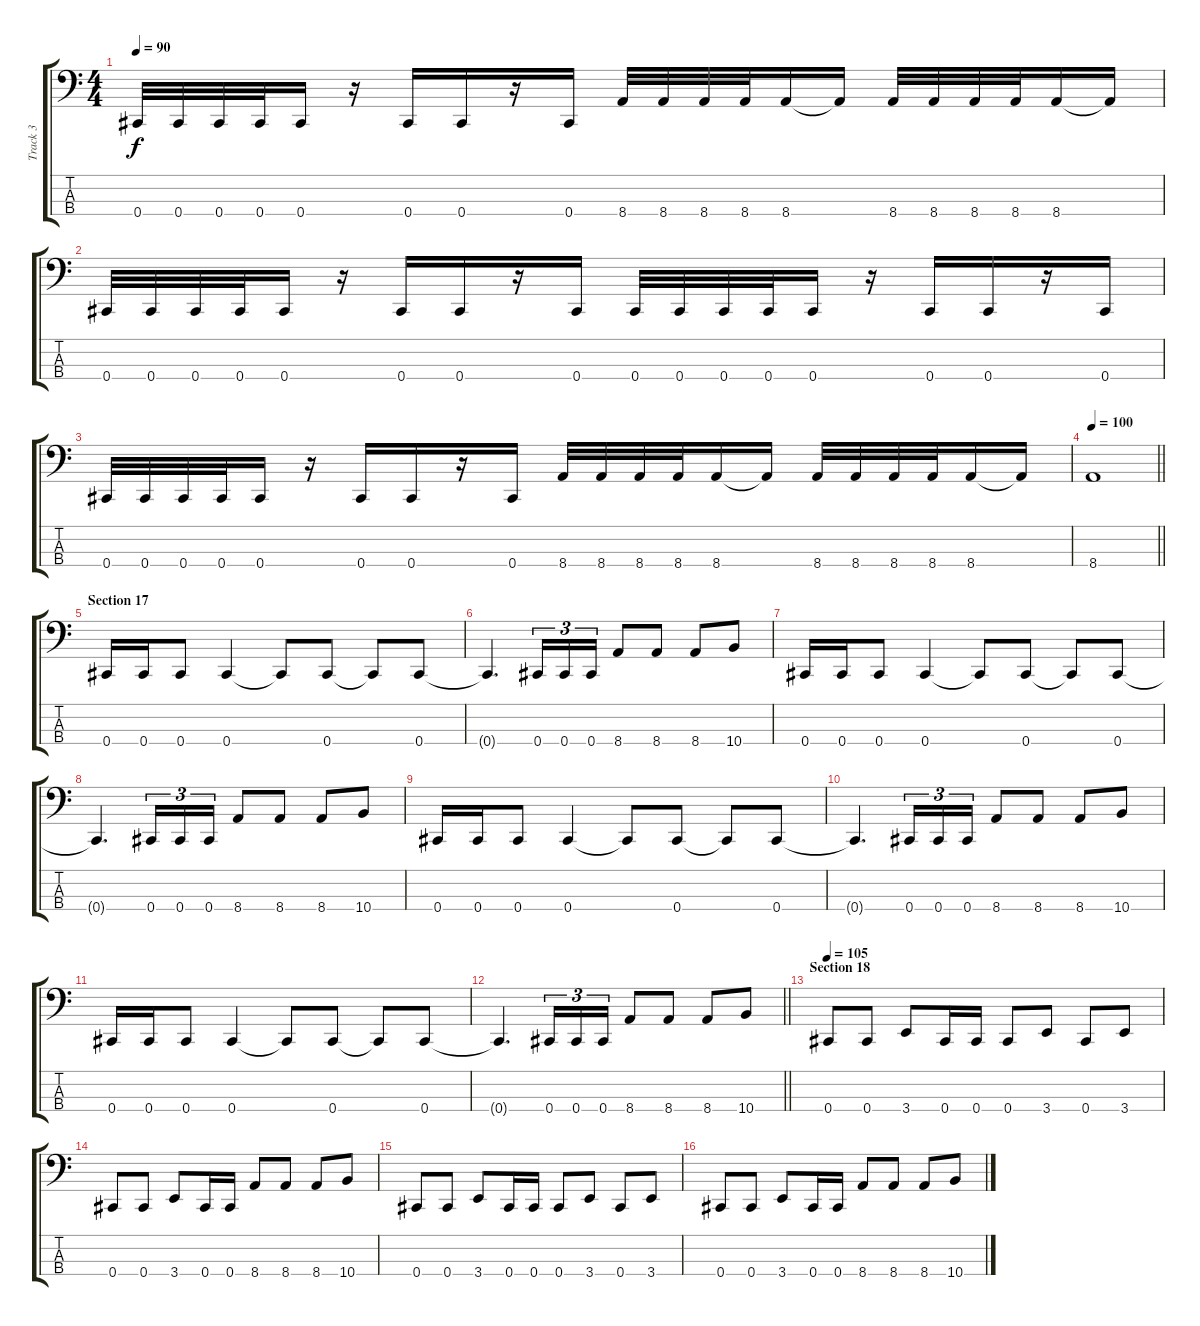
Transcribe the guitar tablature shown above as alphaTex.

\track ("Track 3" "Track 3") {instrument electricbasspick}
\staff {score tabs}
\tuning (Gb2 Db2 Ab1 Db1) {hide}
\ts (4 4)
\tempo 90
\clef f4
\ks c
0.4.32{dy f} 0.4.32 0.4.32 0.4.32 0.4.16 r.16 0.4.16 0.4.16 r.16 0.4.16 8.4.32 8.4.32 8.4.32 8.4.32 8.4.16 8.4{t}.16 8.4.32 8.4.32 8.4.32 8.4.32 8.4.16 8.4{t}.16 |
0.4.32 0.4.32 0.4.32 0.4.32 0.4.16 r.16 0.4.16 0.4.16 r.16 0.4.16 0.4.32 0.4.32 0.4.32 0.4.32 0.4.16 r.16 0.4.16 0.4.16 r.16 0.4.16 |
0.4.32 0.4.32 0.4.32 0.4.32 0.4.16 r.16 0.4.16 0.4.16 r.16 0.4.16 8.4.32 8.4.32 8.4.32 8.4.32 8.4.16 8.4{t}.16 8.4.32 8.4.32 8.4.32 8.4.32 8.4.16 8.4{t}.16 |
\tempo 100
\barLineRight lightlight
8.4.1 |
\section ("" "Section 17")
0.4.16 0.4.16 0.4.8 0.4.4 0.4{t}.8 0.4.8 0.4{t}.8 0.4.8 |
0.4{t}.4{d} 0.4.16{tu (3 2)} 0.4.16{tu (3 2)} 0.4.16{tu (3 2)} 8.4.8 8.4.8 8.4.8 10.4.8 |
0.4.16 0.4.16 0.4.8 0.4.4 0.4{t}.8 0.4.8 0.4{t}.8 0.4.8 |
0.4{t}.4{d} 0.4.16{tu (3 2)} 0.4.16{tu (3 2)} 0.4.16{tu (3 2)} 8.4.8 8.4.8 8.4.8 10.4.8 |
0.4.16 0.4.16 0.4.8 0.4.4 0.4{t}.8 0.4.8 0.4{t}.8 0.4.8 |
0.4{t}.4{d} 0.4.16{tu (3 2)} 0.4.16{tu (3 2)} 0.4.16{tu (3 2)} 8.4.8 8.4.8 8.4.8 10.4.8 |
0.4.16 0.4.16 0.4.8 0.4.4 0.4{t}.8 0.4.8 0.4{t}.8 0.4.8 |
\barLineRight lightlight
0.4{t}.4{d} 0.4.16{tu (3 2)} 0.4.16{tu (3 2)} 0.4.16{tu (3 2)} 8.4.8 8.4.8 8.4.8 10.4.8 |
\section ("" "Section 18")
\tempo 105
0.4.8 0.4.8 3.4.8 0.4.16 0.4.16 0.4.8 3.4.8 0.4.8 3.4.8 |
0.4.8 0.4.8 3.4.8 0.4.16 0.4.16 8.4.8 8.4.8 8.4.8 10.4.8 |
0.4.8 0.4.8 3.4.8 0.4.16 0.4.16 0.4.8 3.4.8 0.4.8 3.4.8 |
0.4.8 0.4.8 3.4.8 0.4.16 0.4.16 8.4.8 8.4.8 8.4.8 10.4.8
